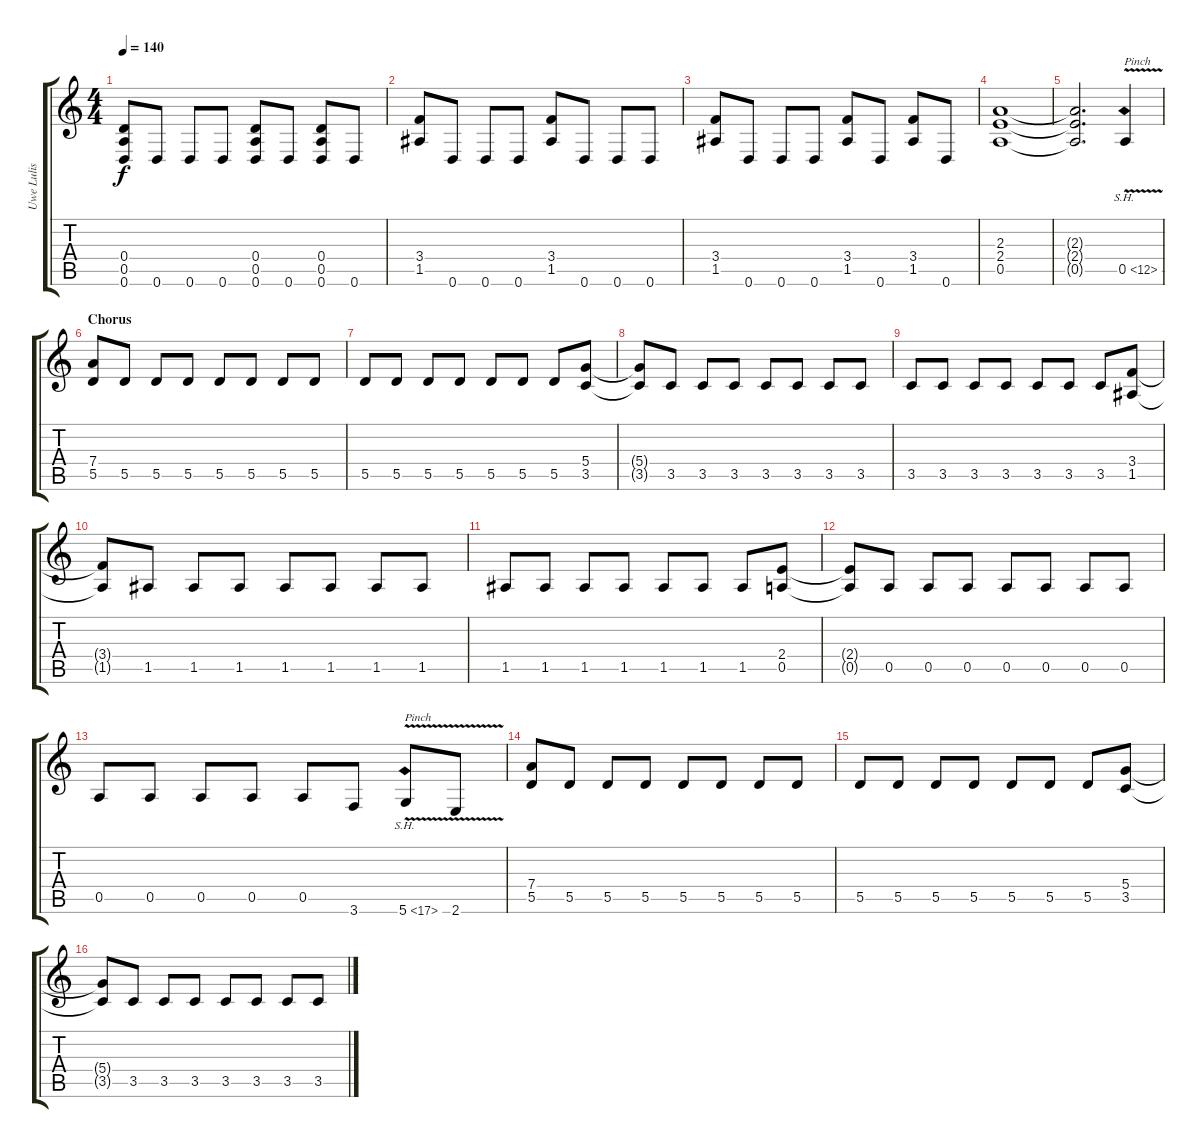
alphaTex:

\track ("Uwe Lulis" "Uwe Lulis") {instrument distortionguitar}
\staff {score tabs}
\tuning (E4 B3 G3 D3 A2 D2) {hide}
\ts (4 4)
\tempo 140
\clef g2
\ks c
(0.4 0.5 0.6).8{dy f} 0.6.8 0.6.8 0.6.8 (0.4 0.5 0.6).8 0.6.8 (0.4 0.5 0.6).8 0.6.8 |
(3.4 1.5).8 0.6.8 0.6.8 0.6.8 (3.4 1.5).8 0.6.8 0.6.8 0.6.8 |
(3.4 1.5).8 0.6.8 0.6.8 0.6.8 (3.4 1.5).8 0.6.8 (3.4 1.5).8 0.6.8 |
(2.3 2.4 0.5).1 |
(2.3{t} 2.4{t} 0.5{t}).2{d} 0.5{sh 12 v}.4{txt "Pinch"} |
\section ("" "Chorus")
(7.4 5.5).8 5.5.8 5.5.8 5.5.8 5.5.8 5.5.8 5.5.8 5.5.8 |
5.5.8 5.5.8 5.5.8 5.5.8 5.5.8 5.5.8 5.5.8 (5.4 3.5).8 |
(5.4{t} 3.5{t}).8 3.5.8 3.5.8 3.5.8 3.5.8 3.5.8 3.5.8 3.5.8 |
3.5.8 3.5.8 3.5.8 3.5.8 3.5.8 3.5.8 3.5.8 (3.4 1.5).8 |
(3.4{t} 1.5{t}).8 1.5.8 1.5.8 1.5.8 1.5.8 1.5.8 1.5.8 1.5.8 |
1.5.8 1.5.8 1.5.8 1.5.8 1.5.8 1.5.8 1.5.8 (2.4 0.5).8 |
(2.4{t} 0.5{t}).8 0.5.8 0.5.8 0.5.8 0.5.8 0.5.8 0.5.8 0.5.8 |
0.5.8 0.5.8 0.5.8 0.5.8 0.5.8 3.6.8 5.6{sh 12 v}.8{txt "Pinch"} 2.6{v}.8 |
(7.4 5.5).8 5.5.8 5.5.8 5.5.8 5.5.8 5.5.8 5.5.8 5.5.8 |
5.5.8 5.5.8 5.5.8 5.5.8 5.5.8 5.5.8 5.5.8 (5.4 3.5).8 |
(5.4{t} 3.5{t}).8 3.5.8 3.5.8 3.5.8 3.5.8 3.5.8 3.5.8 3.5.8
